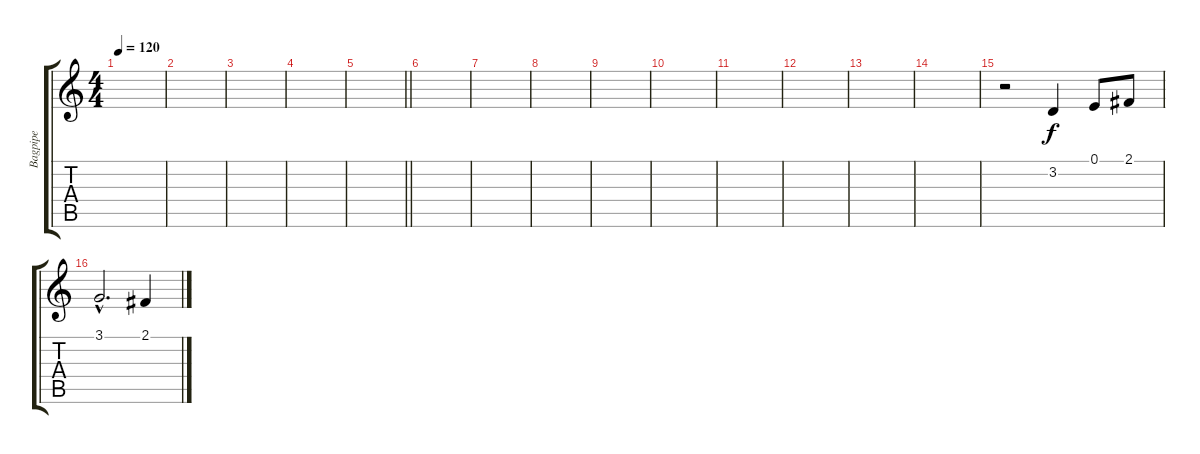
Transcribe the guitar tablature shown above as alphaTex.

\track ("Bagpipe" "Bagpipe") {instrument bagpipe}
\staff {score tabs}
\tuning (E4 B3 G3 D3 A2 E2) {hide}
\ts (4 4)
\tempo 120
\clef g2
\ks c
|
|
|
|
\barLineRight lightlight
|
|
|
|
|
|
|
|
|
|
r.2 3.2.4 0.1.8 2.1.8 |
3.1{hac}.2{d} 2.1.4
